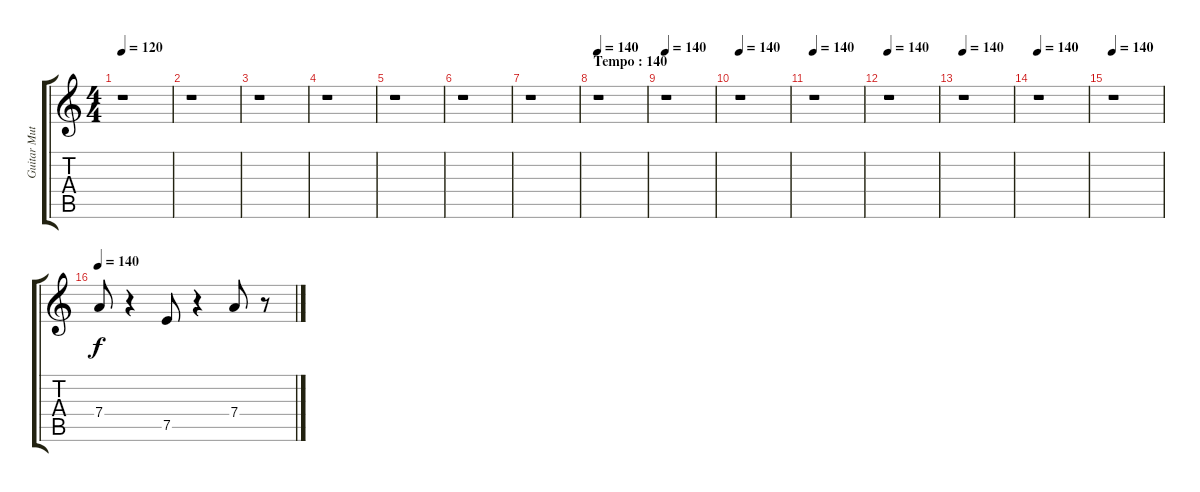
\track ("Guitar Mute" "Guitar Mut") {instrument electricguitarmuted}
\staff {score tabs}
\tuning (E4 B3 G3 D3 A2 E2) {hide}
\ts (4 4)
\tempo 120
\clef g2
\ks c
r.1{dy f} |
r.1 |
r.1 |
r.1 |
r.1 |
r.1 |
r.1 |
\section ("" "Tempo : 140")
\tempo 140
r.1 |
\tempo 140
r.1 |
\tempo 140
r.1 |
\tempo 140
r.1 |
\tempo 140
r.1 |
\tempo 140
r.1 |
\tempo 140
r.1 |
\tempo 140
r.1 |
\tempo 140
7.4.8 r.4 7.5.8 r.4 7.4.8 r.8
